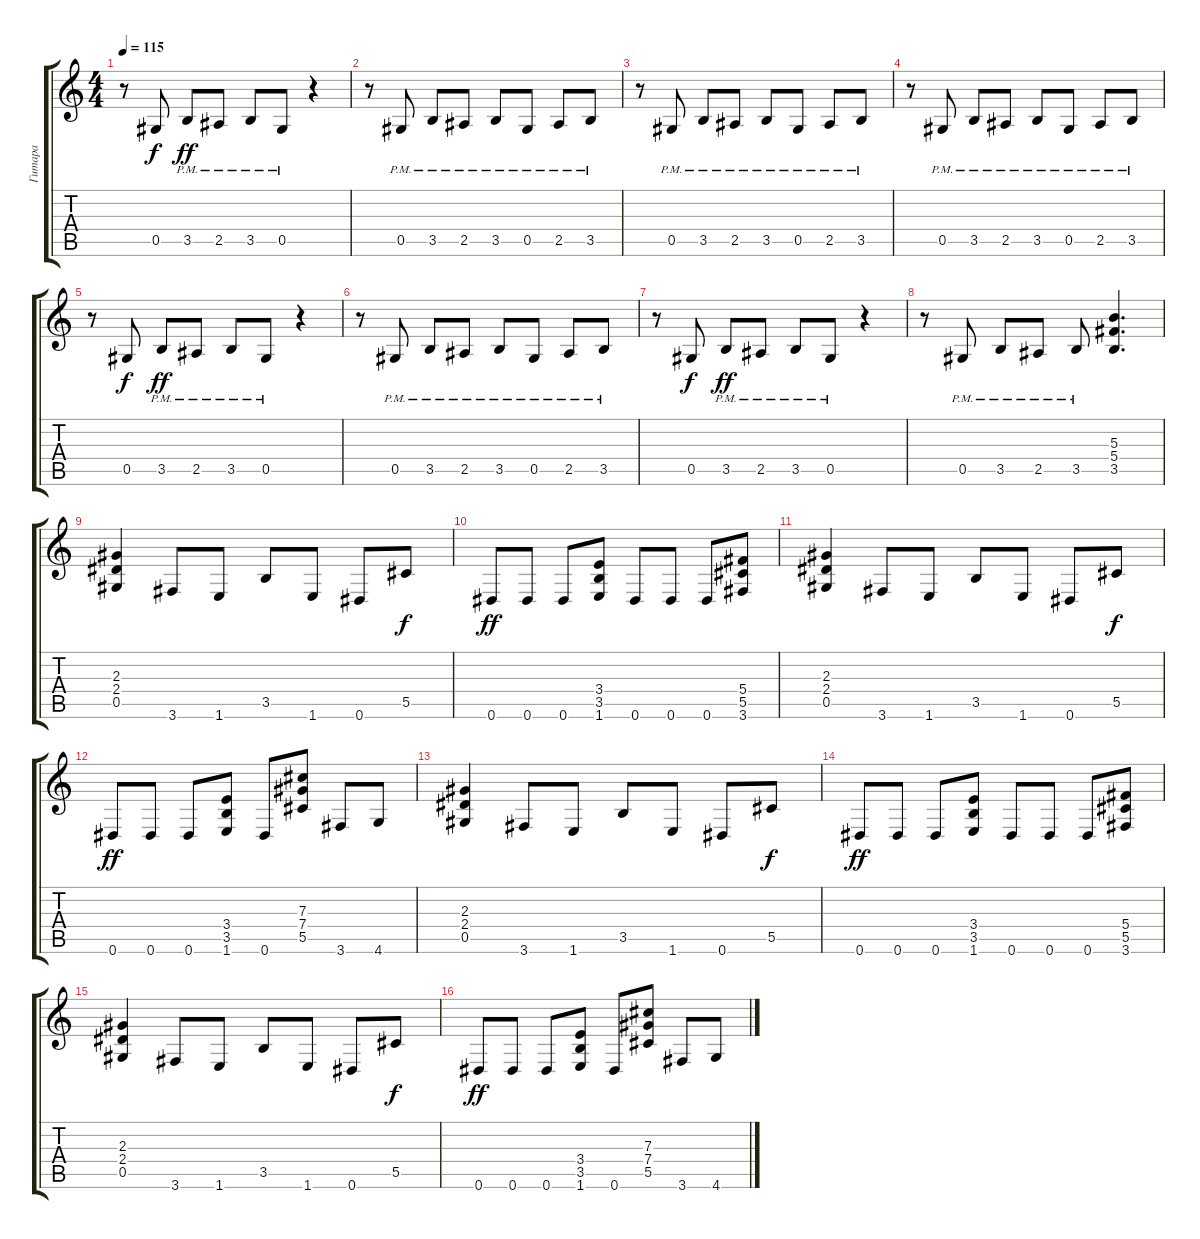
\track ("Гитара" "Гитара") {instrument distortionguitar}
\staff {score tabs}
\tuning (Eb4 Bb3 Gb3 Db3 Ab2 Eb2) {hide}
\ts (4 4)
\tempo 115
\clef g2
\ks c
r.8{dy f instrument distortionguitar} 0.5.8 3.5{pm}.8{dy ff} 2.5{pm}.8 3.5{pm}.8 0.5{pm}.8 r.4 |
r.8 0.5{pm}.8 3.5{pm}.8 2.5{pm}.8 3.5{pm}.8 0.5{pm}.8 2.5{pm}.8 3.5{pm}.8 |
r.8 0.5{pm}.8 3.5{pm}.8 2.5{pm}.8 3.5{pm}.8 0.5{pm}.8 2.5{pm}.8 3.5{pm}.8 |
r.8 0.5{pm}.8 3.5{pm}.8 2.5{pm}.8 3.5{pm}.8 0.5{pm}.8 2.5{pm}.8 3.5{pm}.8 |
r.8 0.5.8{dy f} 3.5{pm}.8{dy ff} 2.5{pm}.8 3.5{pm}.8 0.5{pm}.8 r.4 |
r.8 0.5{pm}.8 3.5{pm}.8 2.5{pm}.8 3.5{pm}.8 0.5{pm}.8 2.5{pm}.8 3.5{pm}.8 |
r.8 0.5.8{dy f} 3.5{pm}.8{dy ff} 2.5{pm}.8 3.5{pm}.8 0.5{pm}.8 r.4 |
r.8 0.5{pm}.8 3.5{pm}.8 2.5{pm}.8 3.5{pm}.8 (5.3 5.4 3.5).4{d} |
(2.3 2.4 0.5).4 3.6.8 1.6.8 3.5.8 1.6.8 0.6.8 5.5.8{dy f} |
0.6.8{dy ff} 0.6.8 0.6.8 (3.4 3.5 1.6).8 0.6.8 0.6.8 0.6.8 (5.4 5.5 3.6).8 |
(2.3 2.4 0.5).4 3.6.8 1.6.8 3.5.8 1.6.8 0.6.8 5.5.8{dy f} |
0.6.8{dy ff} 0.6.8 0.6.8 (3.4 3.5 1.6).8 0.6.8 (7.3 7.4 5.5).8 3.6.8 4.6.8 |
(2.3 2.4 0.5).4 3.6.8 1.6.8 3.5.8 1.6.8 0.6.8 5.5.8{dy f} |
0.6.8{dy ff} 0.6.8 0.6.8 (3.4 3.5 1.6).8 0.6.8 0.6.8 0.6.8 (5.4 5.5 3.6).8 |
(2.3 2.4 0.5).4 3.6.8 1.6.8 3.5.8 1.6.8 0.6.8 5.5.8{dy f} |
0.6.8{dy ff} 0.6.8 0.6.8 (3.4 3.5 1.6).8 0.6.8 (7.3 7.4 5.5).8 3.6.8 4.6.8
